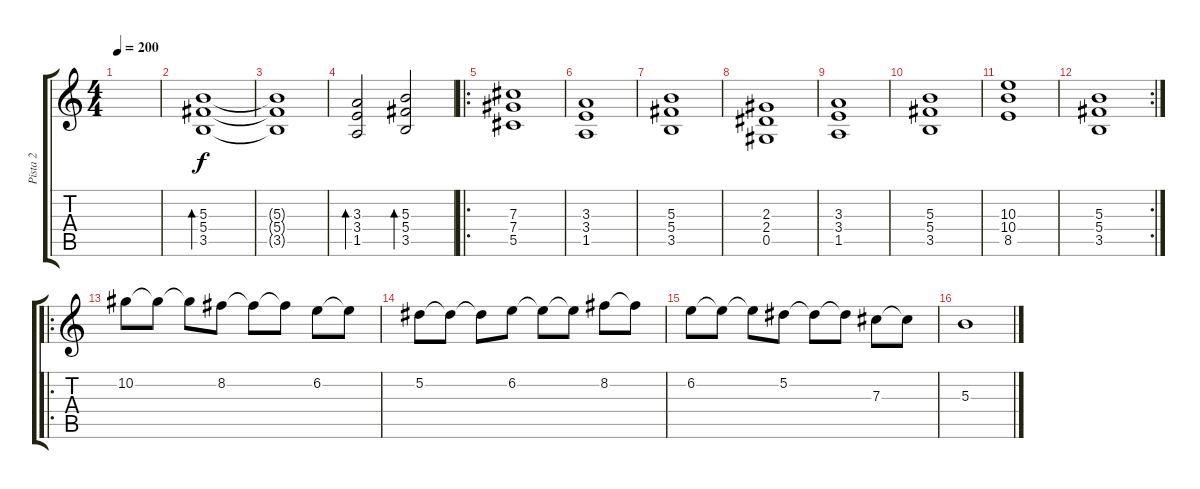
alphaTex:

\track ("Pista 2" "Pista 2") {instrument distortionguitar}
\staff {score tabs}
\tuning (Eb4 Bb3 Gb3 Db3 Ab2 Eb2) {hide}
\ts (4 4)
\tempo 200
\clef g2
\ks c
|
(5.3 5.4 3.5).1{bd 480} |
(5.3{t} 5.4{t} 3.5{t}).1 |
(3.3 3.4 1.5).2{bd 480} (5.3 5.4 3.5).2{bd 480} |
\ro
(7.3 7.4 5.5).1{instrument distortionguitar} |
(3.3 3.4 1.5).1 |
(5.3 5.4 3.5).1 |
(2.3 2.4 0.5).1 |
(3.3 3.4 1.5).1 |
(5.3 5.4 3.5).1 |
(10.3 10.4 8.5).1 |
\rc 2
(5.3 5.4 3.5).1 |
\ro
10.2.8 10.2{t}.8 10.2{t}.8 8.2.8 8.2{t}.8 8.2{t}.8 6.2.8 6.2{t}.8 |
5.2.8 5.2{t}.8 5.2{t}.8 6.2.8 6.2{t}.8 6.2{t}.8 8.2.8 8.2{t}.8 |
6.2.8 6.2{t}.8 6.2{t}.8 5.2.8 5.2{t}.8 5.2{t}.8 7.3.8 7.3{t}.8 |
5.3.1
